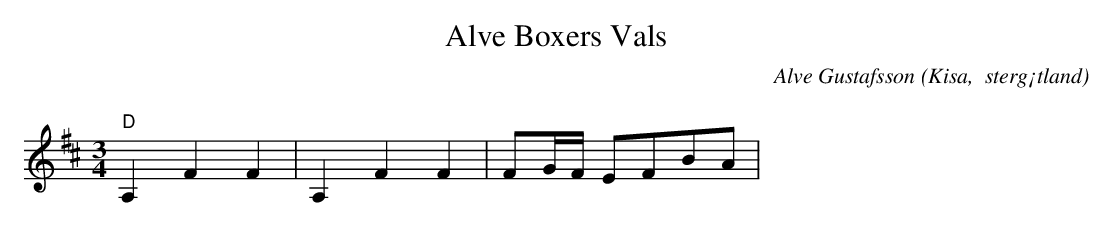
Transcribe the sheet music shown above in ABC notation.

X:1
T:Alve Boxers Vals
C:Alve Gustafsson
O:Kisa,  sterg¡tland
Q:140
M:3/4
L:1/8
K:D
"D"A,2F2F2|A,2F2F2|FG/F/ EFBA |
